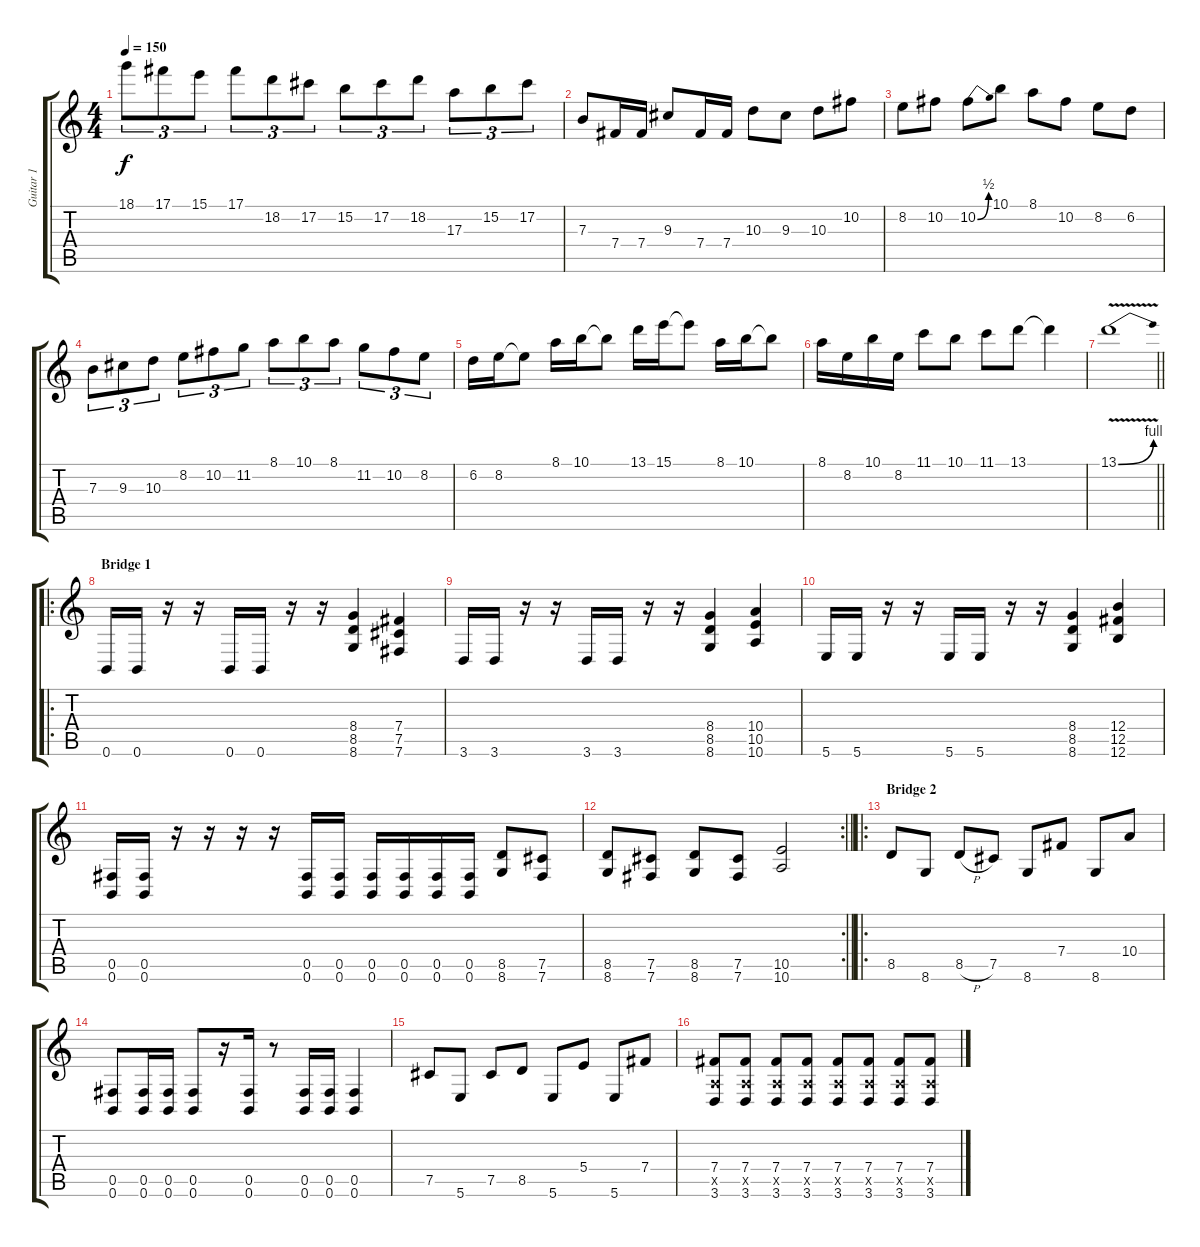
\track ("Guitar 1" "Guitar 1") {instrument distortionguitar}
\staff {score tabs}
\tuning (Db4 Ab3 E3 B2 Gb2 B1) {hide}
\ts (4 4)
\tempo 150
\clef g2
\ks c
18.1.8{tu (3 2) dy f} 17.1.8{tu (3 2)} 15.1.8{tu (3 2)} 17.1.8{tu (3 2)} 18.2.8{tu (3 2)} 17.2.8{tu (3 2)} 15.2.8{tu (3 2)} 17.2.8{tu (3 2)} 18.2.8{tu (3 2)} 17.3.8{tu (3 2)} 15.2.8{tu (3 2)} 17.2.8{tu (3 2)} |
7.3.8 7.4.16 7.4.16 9.3.8 7.4.16 7.4.16 10.3.8 9.3.8 10.3.8 10.2.8 |
8.2.8 10.2.8 10.2{be (bend 0 0 60 2)}.8 10.1.8 8.1.8 10.2.8 8.2.8 6.2.8 |
7.3.8{tu (3 2)} 9.3.8{tu (3 2)} 10.3.8{tu (3 2)} 8.2.8{tu (3 2)} 10.2.8{tu (3 2)} 11.2.8{tu (3 2)} 8.1.8{tu (3 2)} 10.1.8{tu (3 2)} 8.1.8{tu (3 2)} 11.2.8{tu (3 2)} 10.2.8{tu (3 2)} 8.2.8{tu (3 2)} |
6.2.16 8.2.16 8.2{t}.8 8.1.16 10.1.16 10.1{t}.8 13.1.16 15.1.16 15.1{t}.8 8.1.16 10.1.16 10.1{t}.8 |
8.1.16 8.2.16 10.1.16 8.2.16 11.1.8 10.1.8 11.1.8 13.1.8 13.1{t}.4 |
\barLineRight lightlight
13.1{be (bend 0 0 60 4) v}.1 |
\ro
\section ("" "Bridge 1")
0.6.16{balance 16} 0.6.16 r.16 r.16 0.6.16 0.6.16 r.16 r.16 (8.4 8.5 8.6).4 (7.4 7.5 7.6).4 |
3.6.16{balance 16} 3.6.16 r.16 r.16 3.6.16 3.6.16 r.16 r.16 (8.4 8.5 8.6).4 (10.4 10.5 10.6).4 |
5.6.16{balance 16} 5.6.16 r.16 r.16 5.6.16 5.6.16 r.16 r.16 (8.4 8.5 8.6).4 (12.4 12.5 12.6).4 |
(0.5 0.6).16 (0.5 0.6).16 r.16 r.16 r.16 r.16 (0.5 0.6).16 (0.5 0.6).16 (0.5 0.6).16 (0.5 0.6).16 (0.5 0.6).16 (0.5 0.6).16 (8.5 8.6).8 (7.5 7.6).8 |
\rc 2
\barLineRight lightlight
(8.5 8.6).8 (7.5 7.6).8 (8.5 8.6).8 (7.5 7.6).8 (10.5 10.6).2 |
\ro
\section ("" "Bridge 2")
8.5.8{balance 8} 8.6.8 8.5{h}.8 7.5.8 8.6.8 7.4.8 8.6.8 10.4.8 |
(0.5 0.6).8 (0.5 0.6).16 (0.5 0.6).16 (0.5 0.6).8 r.16 (0.5 0.6).16 r.8 (0.5 0.6).16 (0.5 0.6).16 (0.5 0.6).4 |
7.5.8 5.6.8 7.5.8 8.5.8 5.6.8 5.4.8 5.6.8 7.4.8 |
(7.4 3.5{x} 3.6).8 (7.4 3.5{x} 3.6).8 (7.4 3.5{x} 3.6).8 (7.4 3.5{x} 3.6).8 (7.4 3.5{x} 3.6).8 (7.4 3.5{x} 3.6).8 (7.4 3.5{x} 3.6).8 (7.4 3.5{x} 3.6).8
